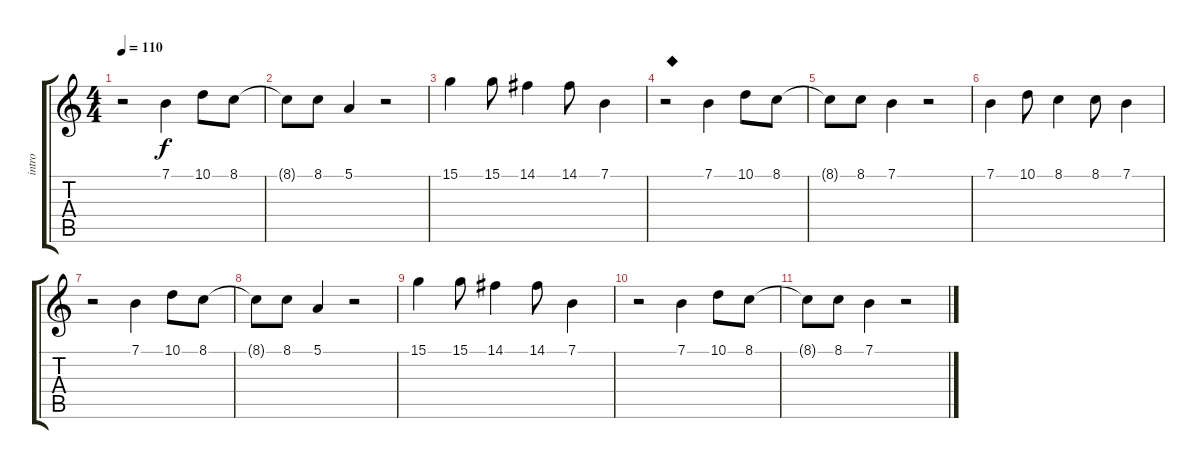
\track ("intro" "intro") {instrument sitar}
\staff {score tabs}
\tuning (E4 B3 G3 D3 A2 E2) {hide}
\ts (4 4)
\tempo 110
\clef g2
\ks c
r.2{dy f} 7.1.4 10.1.8 8.1.8 |
8.1{t}.8 8.1.8 5.1.4 r.2 |
15.1.4 15.1.8 14.1.4 14.1.8 7.1.4 |
r.2{txt "◆"} 7.1.4 10.1.8 8.1.8 |
8.1{t}.8 8.1.8 7.1.4 r.2 |
7.1.4 10.1.8 8.1.4 8.1.8 7.1.4 |
r.2 7.1.4 10.1.8 8.1.8 |
8.1{t}.8 8.1.8 5.1.4 r.2 |
15.1.4 15.1.8 14.1.4 14.1.8 7.1.4 |
r.2 7.1.4 10.1.8 8.1.8 |
8.1{t}.8 8.1.8 7.1.4 r.2
